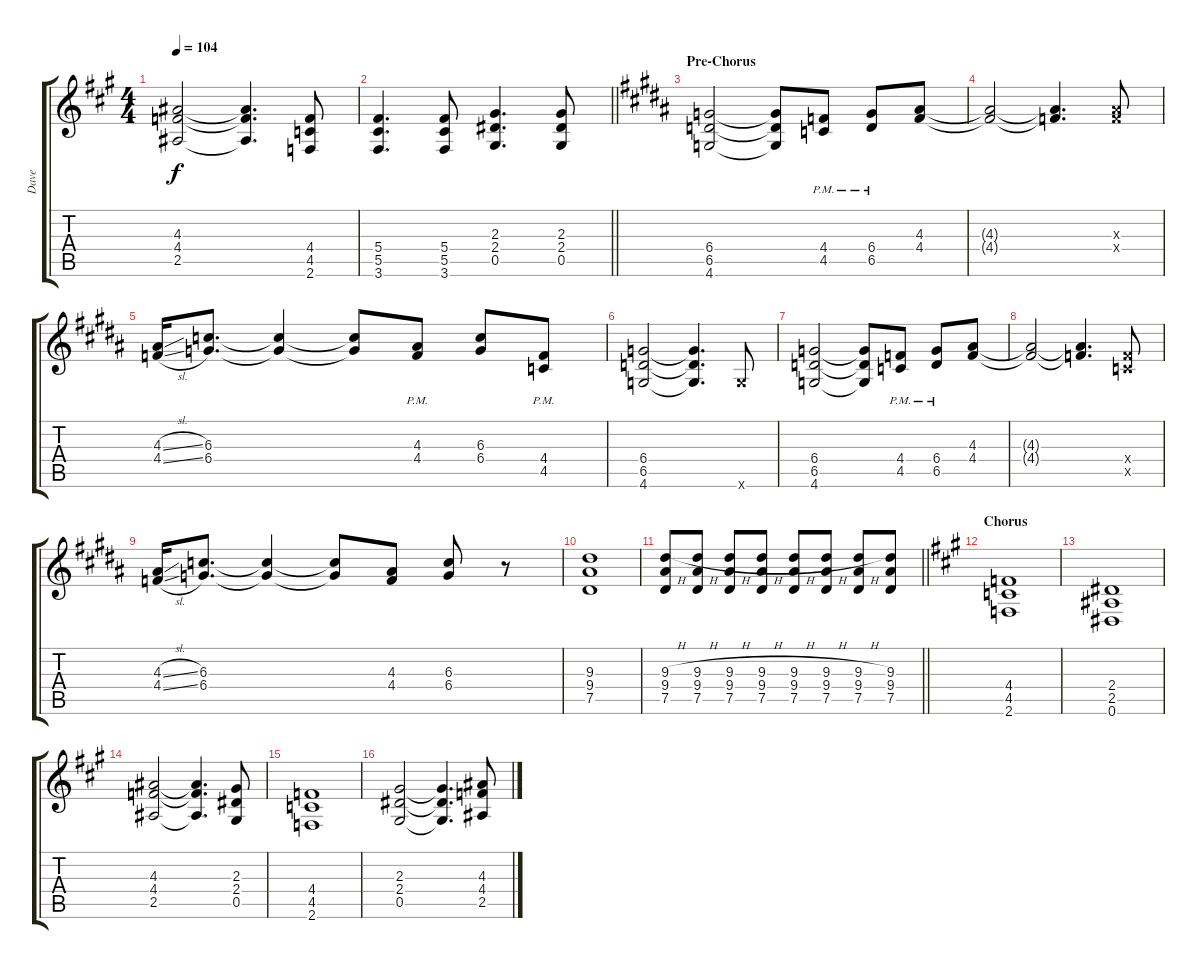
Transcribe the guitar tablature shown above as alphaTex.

\track ("Dave" "Dave") {instrument overdrivenguitar}
\staff {score tabs}
\tuning (Eb4 Bb3 Gb3 Db3 Ab2 Eb2) {hide}
\ts (4 4)
\tempo 104
\clef g2
\ks a
(4.3 4.4 2.5).2{dy f} (4.3{t} 4.4{t} 2.5{t}).4{d} (4.4 4.5 2.6).8 |
\barLineRight lightlight
(5.4 5.5 3.6).4{d} (5.4 5.5 3.6).8 (2.3 2.4 0.5).4{d} (2.3 2.4 0.5).8 |
\section ("" "Pre-Chorus")
\ks b
(6.4 6.5 4.6).2 (6.4{t} 6.5{t} 4.6{t}).8 (4.4{pm} 4.5{pm}).8 (6.4{pm} 6.5{pm}).8 (4.3 4.4).8 |
\ks g#minor
(4.3{t} 4.4{t}).2 (4.3{t} 4.4{t}).4{d} (4.3{x} 4.4{x}).8 |
(4.3{sl} 4.4{sl}).16 (6.3 6.4).8{d} (6.3{t} 6.4{t}).4 (6.3{t} 6.4{t}).8 (4.3{pm} 4.4{pm}).8 (6.3 6.4).8 (4.4{pm} 4.5{pm}).8 |
(6.4 6.5 4.6).2 (6.4{t} 6.5{t} 4.6{t}).4{d} 4.6{x}.8 |
(6.4 6.5 4.6).2 (6.4{t} 6.5{t} 4.6{t}).8 (4.4{pm} 4.5{pm}).8 (6.4{pm} 6.5{pm}).8 (4.3 4.4).8 |
(4.3{t} 4.4{t}).2 (4.3{t} 4.4{t}).4{d} (4.4{x} 4.5{x}).8 |
(4.3{sl} 4.4{sl}).16 (6.3 6.4).8{d} (6.3{t} 6.4{t}).4 (6.3{t} 6.4{t}).8 (4.3 4.4).8 (6.3 6.4).8 r.8 |
(9.3 9.4 7.5).1 |
\barLineRight lightlight
(9.3{h} 9.4 7.5).8 (9.3{h} 9.4 7.5).8 (9.3{h} 9.4 7.5).8 (9.3{h} 9.4 7.5).8 (9.3{h} 9.4 7.5).8 (9.3{h} 9.4 7.5).8 (9.3{h} 9.4 7.5).8 (9.3 9.4 7.5).8 |
\section ("" "Chorus")
\ks a
(4.4 4.5 2.6).1 |
(2.4 2.5 0.6).1 |
(4.3 4.4 2.5).2 (4.3{t} 4.4{t} 2.5{t}).4{d} (2.3 2.4 0.5).8 |
(4.4 4.5 2.6).1 |
(2.3 2.4 0.5).2 (2.3{t} 2.4{t} 0.5{t}).4{d} (4.3 4.4 2.5).8
